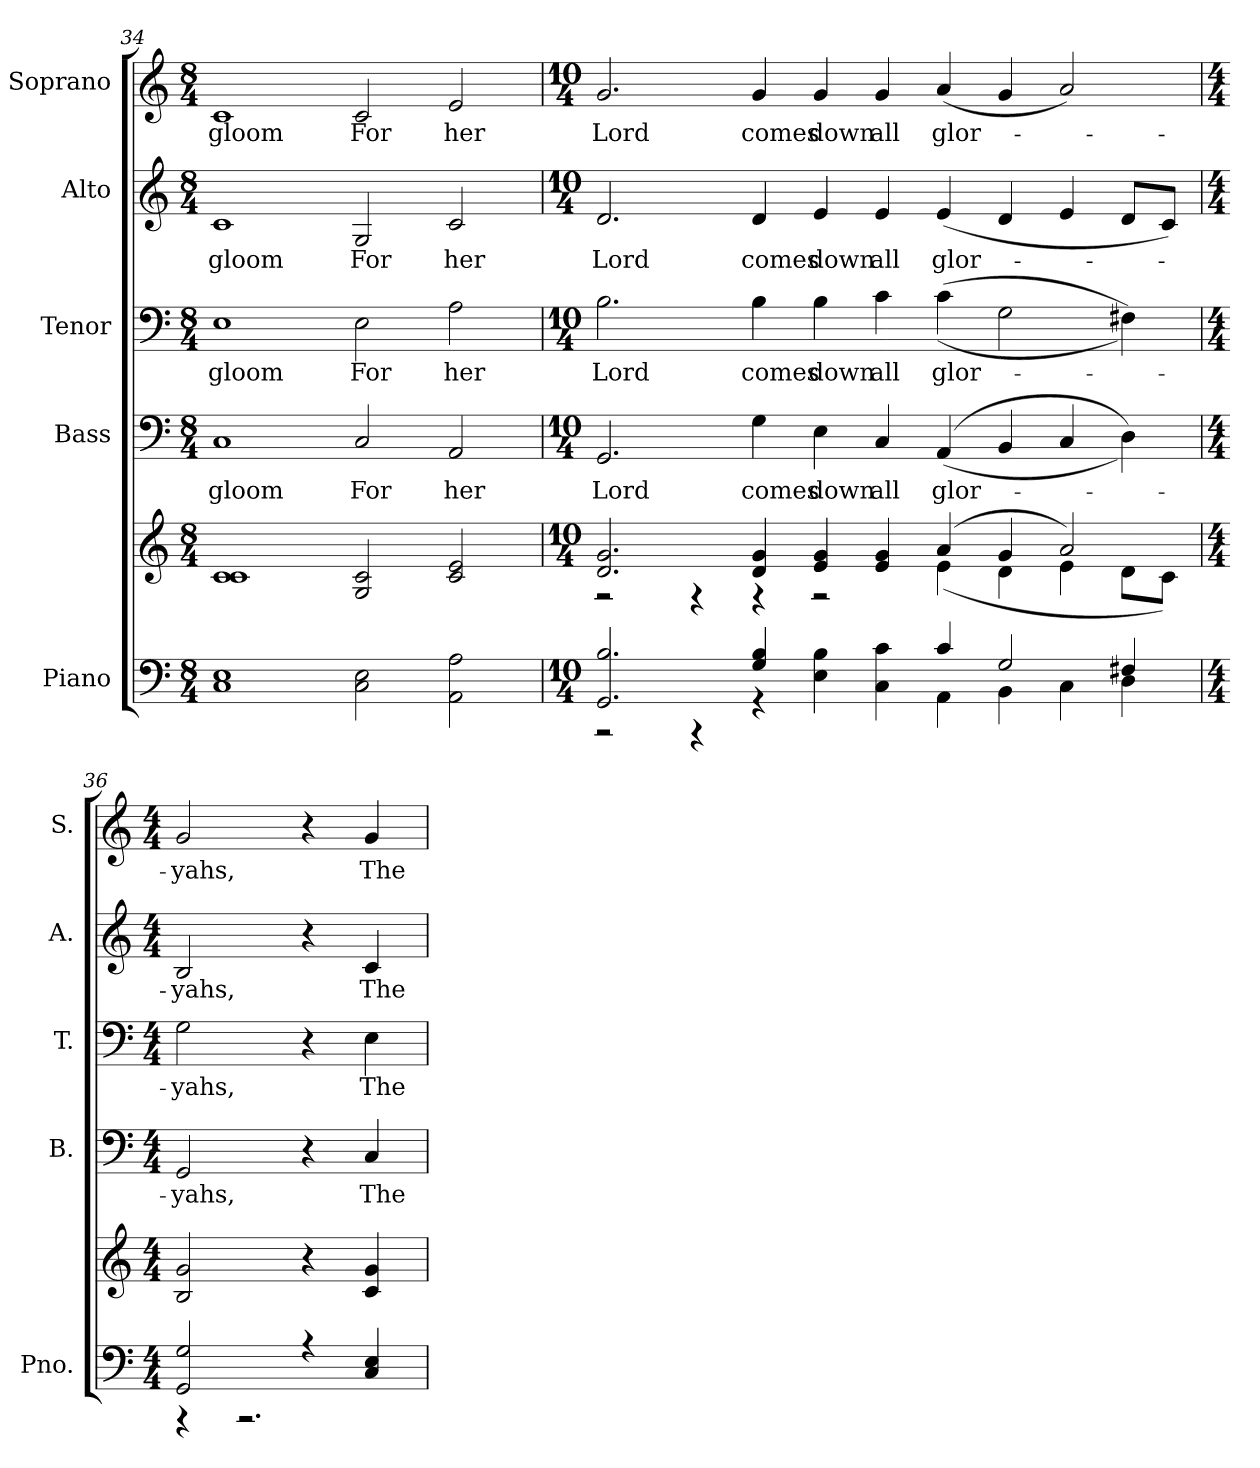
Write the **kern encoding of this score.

**kern	**kern	**kern	**text	**kern	**text	**kern	**text	**kern	**text
*part5	*part5	*part4	*part4	*part3	*part3	*part2	*part2	*part1	*part1
*staff6	*staff5	*staff4	*staff4	*staff3	*staff3	*staff2	*staff2	*staff1	*staff1
*I"Piano	*	*I"Bass	*	*I"Tenor	*	*I"Alto	*	*I"Soprano	*
*I'Pno.	*	*I'B.	*	*I'T.	*	*I'A.	*	*I'S.	*
*clefF4	*clefG2	*clefF4	*	*clefF4	*	*clefG2	*	*clefG2	*
*k[]	*k[]	*k[]	*	*k[]	*	*k[]	*	*k[]	*
*C:	*C:	*C:	*	*C:	*	*C:	*	*C:	*
*M8/4	*M8/4	*M8/4	*	*M8/4	*	*M8/4	*	*M8/4	*
=34	=34	=34	=34	=34	=34	=34	=34	=34	=34
!	!	!	!LO:LY:b:color=#000000	!	!	!	!	!	!
!	!	!	!	!	!LO:LY:b:color=#000000	!	!	!	!
!	!	!	!	!	!	!	!LO:LY:b:color=#000000	!	!
!	!	!	!	!	!	!	!	!	!LO:LY:b:color=#000000
1Ci 1Ei	1ci 1ci	1Ci	gloom	1Ei	gloom	1ci	gloom	1ci	gloom
!	!	!	!LO:LY:b:color=#000000	!	!	!	!	!	!
!	!	!	!	!	!LO:LY:b:color=#000000	!	!	!	!
!	!	!	!	!	!	!	!LO:LY:b:color=#000000	!	!
!	!	!	!	!	!	!	!	!	!LO:LY:b:color=#000000
2Ci\ 2Ei	2Gi/ 2ci	2Ci/	For	2Ei\	For	2Gi/	For	2ci/	For
!	!	!	!LO:LY:b:color=#000000	!	!	!	!	!	!
!	!	!	!	!	!LO:LY:b:color=#000000	!	!	!	!
!	!	!	!	!	!	!	!LO:LY:b:color=#000000	!	!
!	!	!	!	!	!	!	!	!	!LO:LY:b:color=#000000
2AAi\ 2Ai	2ci/ 2ei	2AAi/	her	2Ai\	her	2ci/	her	2ei/	her
!!LO:PB:g=z
=35	=35	=35	=35	=35	=35	=35	=35	=35	=35
*M10/4	*M10/4	*M10/4	*	*M10/4	*	*M10/4	*	*M10/4	*
*^	*^	*	*	*	*	*	*	*	*
!	!	!	!	!	!LO:LY:b:color=#000000	!	!	!	!	!	!
!	!	!	!	!	!	!	!LO:LY:b:color=#000000	!	!	!	!
!	!	!	!	!	!	!	!	!	!LO:LY:b:color=#000000	!	!
!	!	!	!	!	!	!	!	!	!	!	!LO:LY:b:color=#000000
2.GGi/ 2.Bi	2r	2.di/ 2.gi	2r	2.GGi/	Lord	2.Bi\	Lord	2.di/	Lord	2.gi/	Lord
.	4r	.	4r	.	.	.	.	.	.	.	.
!	!	!	!	!	!LO:LY:b:color=#000000	!	!	!	!	!	!
!	!	!	!	!	!	!	!LO:LY:b:color=#000000	!	!	!	!
!	!	!	!	!	!	!	!	!	!LO:LY:b:color=#000000	!	!
!	!	!	!	!	!	!	!	!	!	!	!LO:LY:b:color=#000000
4Gi/ 4Bi	4r	4di/ 4gi	4r	4Gi\	comes	4Bi\	comes	4di/	comes	4gi/	comes
!	!	!	!	!	!LO:LY:b:color=#000000	!	!	!	!	!	!
!	!	!	!	!	!	!	!LO:LY:b:color=#000000	!	!	!	!
!	!	!	!	!	!	!	!	!	!LO:LY:b:color=#000000	!	!
!	!	!	!	!	!	!	!	!	!	!	!LO:LY:b:color=#000000
4Ei\ 4Bi	2ryy	4ei/ 4gi	2r	4Ei\	down	4Bi\	down	4ei/	down	4gi/	down
!	!	!	!	!	!LO:LY:b:color=#000000	!	!	!	!	!	!
!	!	!	!	!	!	!	!LO:LY:b:color=#000000	!	!	!	!
!	!	!	!	!	!	!	!	!	!LO:LY:b:color=#000000	!	!
!	!	!	!	!	!	!	!	!	!	!	!LO:LY:b:color=#000000
4Ci\ 4ci	.	4ei/ 4gi	.	4Ci/	all	4ci\	all	4ei/	all	4gi/	all
!	!	!	!	!	!LO:LY:b:color=#000000	!	!	!	!	!	!
!	!	!	!	!	!	!	!LO:LY:b:color=#000000	!	!	!	!
!	!	!	!	!	!	!	!	!	!LO:LY:b:color=#000000	!	!
!	!	!	!	!	!	!	!	!	!	!	!LO:LY:b:color=#000000
4ci/	4AAi\	(4ai/	(4ei\	((4AAi/	glor-	((4ci\	glor-	(4ei/	glor-	(4ai/	glor-
2Gi/	4BBi\	4gi/	4di\	4BBi/	.	2Gi\	.	4di/	.	4gi/	.
.	4Ci\	2ai/)	4ei\	4Ci/	.	.	.	4ei/	.	2ai/)	.
4F#Xi/	4Di\	.	8di\L	4Di\))	.	4F#Xi\))	.	8di/L	.	.	.
.	.	.	8ci\J)	.	.	.	.	8ci/J)	.	.	.
=36	=36	=36	=36	=36	=36	=36	=36	=36	=36	=36	=36
*M4/4	*	*M4/4	*	*M4/4	*	*M4/4	*	*M4/4	*	*M4/4	*
!	!	!	!	!	!LO:LY:b:color=#000000	!	!	!	!	!	!
!	!	!	!	!	!	!	!LO:LY:b:color=#000000	!	!	!	!
!	!	!	!	!	!	!	!	!	!LO:LY:b:color=#000000	!	!
!	!	!	!	!	!	!	!	!	!	!	!LO:LY:b:color=#000000
2GGi/ 2Gi	4r	2Bi/ 2gi	2ryy	2GGi/	-yahs,	2Gi\	-yahs,	2Bi/	-yahs,	2gi/	-yahs,
.	2.r	.	.	.	.	.	.	.	.	.	.
4r	.	4r	2ryy	4r	.	4r	.	4r	.	4r	.
!	!	!	!	!	!LO:LY:b:color=#000000	!	!	!	!	!	!
!	!	!	!	!	!	!	!LO:LY:b:color=#000000	!	!	!	!
!	!	!	!	!	!	!	!	!	!LO:LY:b:color=#000000	!	!
!	!	!	!	!	!	!	!	!	!	!	!LO:LY:b:color=#000000
4Ci/ 4Ei	.	4ci/ 4gi	.	4Ci/	The	4Ei\	The	4ci/	The	4gi/	The
*v	*v	*	*	*	*	*	*	*	*	*	*
*	*v	*v	*	*	*	*	*	*	*	*
=	=	=	=	=	=	=	=	=	=
*-	*-	*-	*-	*-	*-	*-	*-	*-	*-
